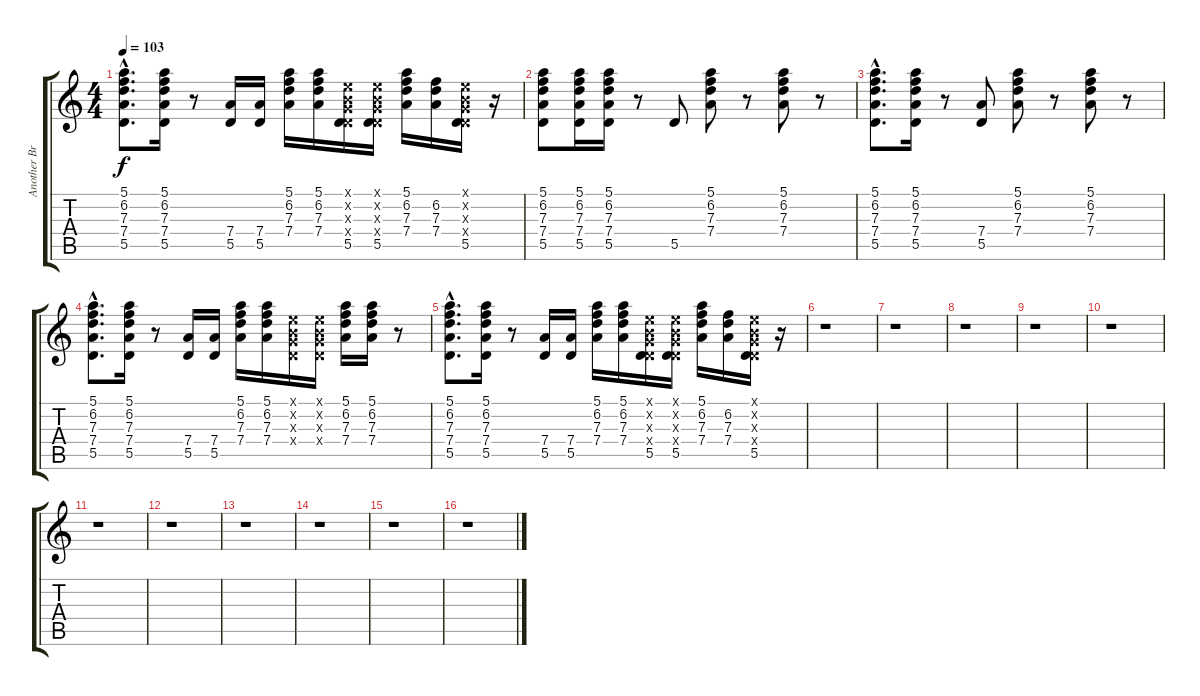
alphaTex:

\track ("Another Brick Guitar 2" "Another Br") {instrument electricguitarclean}
\staff {score tabs}
\tuning (E4 B3 G3 D3 A2 E2) {hide}
\ts (4 4)
\tempo 103
\clef g2
\ks c
(5.1{hac} 6.2{hac} 7.3{hac} 7.4{hac} 5.5{hac}).8{d dy f} (5.1 6.2 7.3 7.4 5.5).16 r.8 (7.4 5.5).16 (7.4 5.5).16 (5.1 6.2 7.3 7.4).16 (5.1 6.2 7.3 7.4).16 (0.1{x} 0.2{x} 0.3{x} 0.4{x} 5.5).16 (0.1{x} 0.2{x} 0.3{x} 0.4{x} 5.5).16 (5.1 6.2 7.3 7.4).16 (6.2 7.3 7.4).16 (0.1{x} 0.2{x} 0.3{x} 0.4{x} 5.5).16 r.16 |
(5.1 6.2 7.3 7.4 5.5).8 (5.1 6.2 7.3 7.4 5.5).16 (5.1 6.2 7.3 7.4 5.5).16 r.8 5.5.8 (5.1 6.2 7.3 7.4).8 r.8 (5.1 6.2 7.3 7.4).8 r.8 |
(5.1{hac} 6.2{hac} 7.3{hac} 7.4{hac} 5.5{hac}).8{d} (5.1 6.2 7.3 7.4 5.5).16 r.8 (7.4 5.5).8 (5.1 6.2 7.3 7.4).8 r.8 (5.1 6.2 7.3 7.4).8 r.8 |
(5.1{hac} 6.2{hac} 7.3{hac} 7.4{hac} 5.5{hac}).8{d} (5.1 6.2 7.3 7.4 5.5).16 r.8 (7.4 5.5).16 (7.4 5.5).16 (5.1 6.2 7.3 7.4).16 (5.1 6.2 7.3 7.4).16 (0.1{x} 0.2{x} 0.3{x} 0.4{x}).16 (0.1{x} 0.2{x} 0.3{x} 0.4{x}).16 (5.1 6.2 7.3 7.4).16 (5.1 6.2 7.3 7.4).16 r.8 |
(5.1{hac} 6.2{hac} 7.3{hac} 7.4{hac} 5.5{hac}).8{d} (5.1 6.2 7.3 7.4 5.5).16 r.8 (7.4 5.5).16 (7.4 5.5).16 (5.1 6.2 7.3 7.4).16 (5.1 6.2 7.3 7.4).16 (0.1{x} 0.2{x} 0.3{x} 0.4{x} 5.5).16 (0.1{x} 0.2{x} 0.3{x} 0.4{x} 5.5).16 (5.1 6.2 7.3 7.4).16 (6.2 7.3 7.4).16 (0.1{x} 0.2{x} 0.3{x} 0.4{x} 5.5).16 r.16 |
r.1 |
r.1 |
r.1 |
r.1 |
r.1 |
r.1 |
r.1 |
r.1 |
r.1 |
r.1 |
r.1
